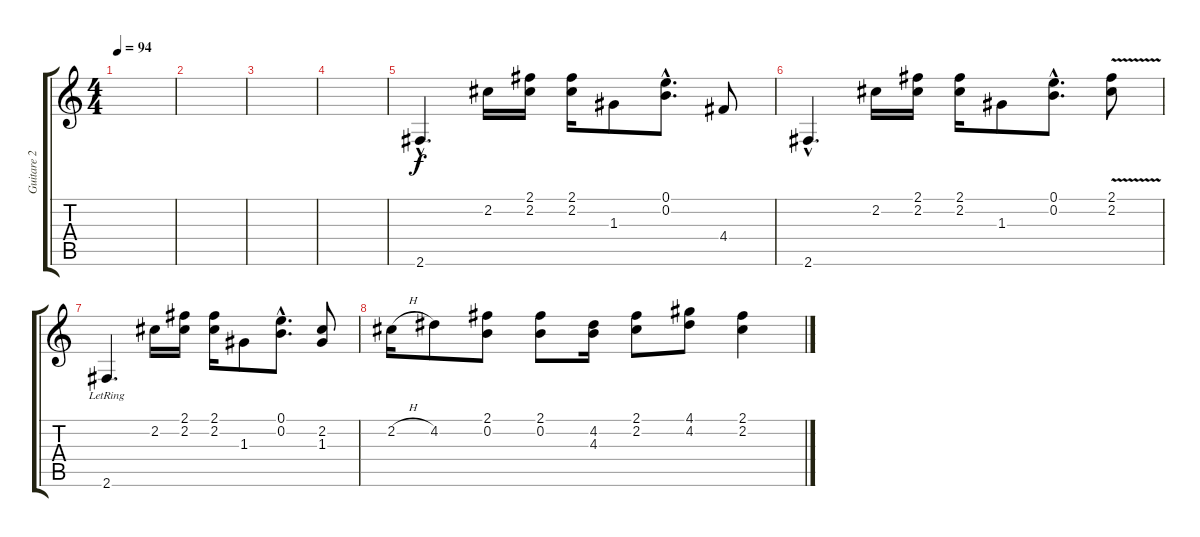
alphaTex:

\track ("Guitare 2" "Guitare 2") {instrument acousticguitarsteel}
\staff {score tabs}
\tuning (E4 B3 G3 D3 A2 E2) {hide}
\ts (4 4)
\tempo 94
\clef g2
\ks c
|
|
|
|
2.6{hac}.4{d} 2.2.16{dy f} (2.1 2.2).16 (2.1 2.2).16 1.3.8 (0.1{hac} 0.2{hac}).8{d} 4.4.8 |
2.6{hac}.4{d} 2.2.16 (2.1 2.2).16 (2.1 2.2).16 1.3.8 (0.1{hac} 0.2{hac}).8{d} (2.1{v} 2.2).8 |
2.6{lr}.4{d} 2.2.16 (2.1 2.2).16 (2.1 2.2).16 1.3.8 (0.1{hac} 0.2{hac}).8{d} (2.2 1.3).8 |
2.2{h}.16 4.2.8 (2.1 0.2).8 (2.1 0.2).8 (4.2 4.3).16 (2.1 2.2).8 (4.1 4.2).8 (2.1 2.2).4
